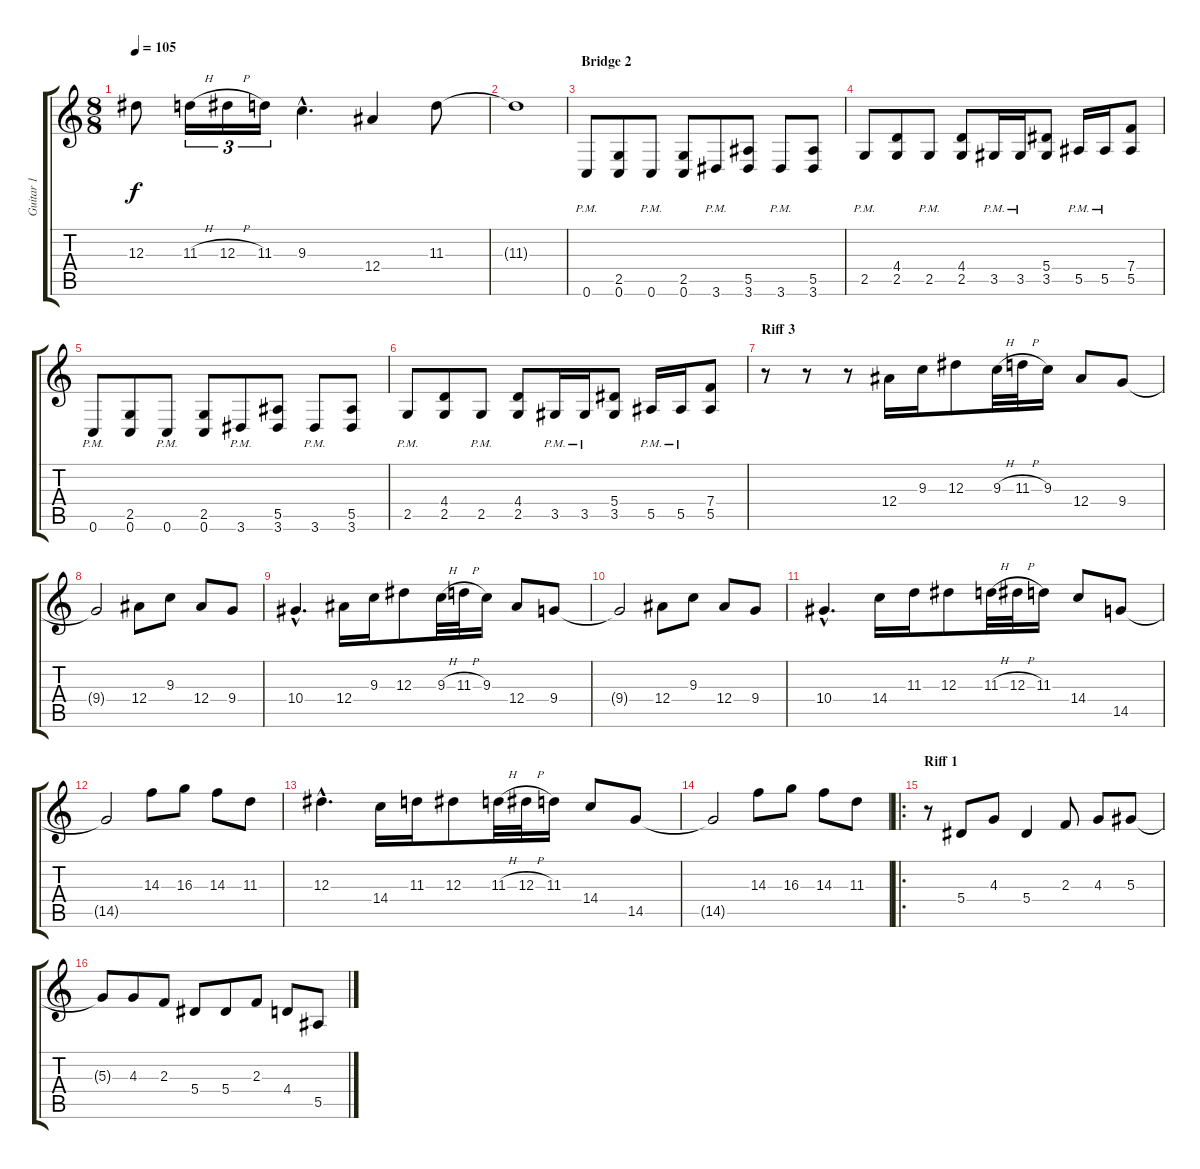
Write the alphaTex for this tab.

\track ("Guitar 1" "Guitar 1") {instrument distortionguitar}
\staff {score tabs}
\tuning (C4 G3 Eb3 Bb2 F2 C2) {hide}
\ts (8 8)
\tempo 105
\clef g2
\ks c
12.3.8{dy f} 11.3{h}.16{tu (3 2)} 12.3{h}.16{tu (3 2)} 11.3.16{tu (3 2)} 9.3{hac}.4{d} 12.4.4 11.3.8 |
11.3{t}.1 |
\section ("" "Bridge 2")
0.6{pm}.8 (2.5 0.6).8 0.6{pm}.8 (2.5 0.6).8 3.6{pm}.8 (5.5 3.6).8 3.6{pm}.8 (5.5 3.6).8 |
2.5{pm}.8 (4.4 2.5).8 2.5{pm}.8 (4.4 2.5).8 3.5{pm}.16 3.5{pm}.16 (5.4 3.5).8 5.5{pm}.16 5.5{pm}.16 (7.4 5.5).8 |
0.6{pm}.8 (2.5 0.6).8 0.6{pm}.8 (2.5 0.6).8 3.6{pm}.8 (5.5 3.6).8 3.6{pm}.8 (5.5 3.6).8 |
2.5{pm}.8 (4.4 2.5).8 2.5{pm}.8 (4.4 2.5).8 3.5{pm}.16 3.5{pm}.16 (5.4 3.5).8 5.5{pm}.16 5.5{pm}.16 (7.4 5.5).8 |
\section ("" "Riff 3")
r.8 r.8 r.8 12.4.16 9.3.16 12.3.8 9.3{h}.32 11.3{h}.32 9.3.16 12.4.8 9.4.8 |
9.4{t}.2 12.4.8 9.3.8 12.4.8 9.4.8 |
10.4{hac}.4{d} 12.4.16 9.3.16 12.3.8 9.3{h}.32 11.3{h}.32 9.3.16 12.4.8 9.4.8 |
9.4{t}.2 12.4.8 9.3.8 12.4.8 9.4.8 |
10.4{hac}.4{d} 14.4.16 11.3.16 12.3.8 11.3{h}.32 12.3{h}.32 11.3.16 14.4.8 14.5.8 |
14.5{t}.2 14.3.8 16.3.8 14.3.8 11.3.8 |
12.3{hac}.4{d} 14.4.16 11.3.16 12.3.8 11.3{h}.32 12.3{h}.32 11.3.16 14.4.8 14.5.8 |
14.5{t}.2 14.3.8 16.3.8 14.3.8 11.3.8 |
\ro
\section ("" "Riff 1")
r.8 5.4.8 4.3.8 5.4.4 2.3.8 4.3.8 5.3.8 |
5.3{t}.8 4.3.8 2.3.8 5.4.8 5.4.8 2.3.8 4.4.8 5.5.8
